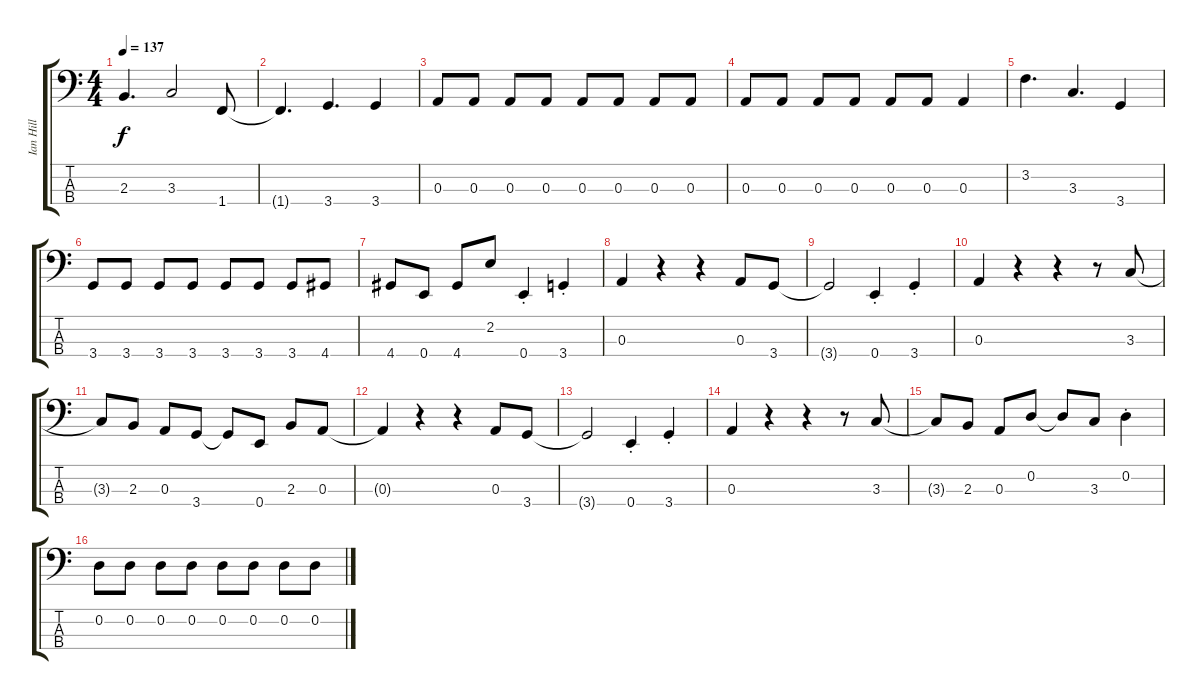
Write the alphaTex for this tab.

\track ("Ian Hill" "Ian Hill") {instrument electricbasspick}
\staff {score tabs}
\tuning (G2 D2 A1 E1) {hide}
\ts (4 4)
\tempo 137
\clef f4
\ks c
2.3{t}.4{d dy f} 3.3.2 1.4.8 |
1.4{t}.4{d} 3.4.4{d} 3.4.4 |
0.3.8 0.3.8 0.3.8 0.3.8 0.3.8 0.3.8 0.3.8 0.3.8 |
0.3.8 0.3.8 0.3.8 0.3.8 0.3.8 0.3.8 0.3.4 |
3.2.4{d} 3.3.4{d} 3.4.4 |
3.4.8 3.4.8 3.4.8 3.4.8 3.4.8 3.4.8 3.4.8 4.4.8 |
4.4.8 0.4.8 4.4.8 2.2.8 0.4{st}.4 3.4{st}.4 |
0.3.4 r.4 r.4 0.3.8 3.4.8 |
3.4{t}.2 0.4{st}.4 3.4{st}.4 |
0.3.4 r.4 r.4 r.8 3.3.8 |
3.3{t}.8 2.3.8 0.3.8 3.4.8 3.4{t}.8 0.4.8 2.3.8 0.3.8 |
0.3{t}.4 r.4 r.4 0.3.8 3.4.8 |
3.4{t}.2 0.4{st}.4 3.4{st}.4 |
0.3.4 r.4 r.4 r.8 3.3.8 |
3.3{t}.8 2.3.8 0.3.8 0.2.8 0.2{t}.8 3.3.8 0.2{st}.4 |
0.2.8 0.2.8 0.2.8 0.2.8 0.2.8 0.2.8 0.2.8 0.2.8
